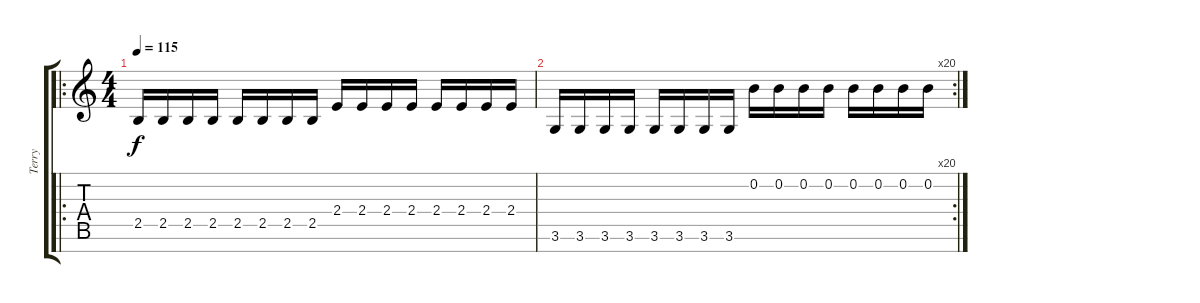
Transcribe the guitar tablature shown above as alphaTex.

\track ("Terry" "Terry") {instrument overdrivenguitar}
\staff {score tabs}
\tuning (E4 B3 G3 D3 A2 E2 B1) {hide}
\ro
\ts (4 4)
\tempo 115
\clef g2
\ks c
2.5.16{dy f} 2.5.16 2.5.16 2.5.16 2.5.16 2.5.16 2.5.16 2.5.16 2.4.16 2.4.16 2.4.16 2.4.16 2.4.16 2.4.16 2.4.16 2.4.16 |
\rc 20
3.6.16 3.6.16 3.6.16 3.6.16 3.6.16 3.6.16 3.6.16 3.6.16 0.2.16 0.2.16 0.2.16 0.2.16 0.2.16 0.2.16 0.2.16 0.2.16
